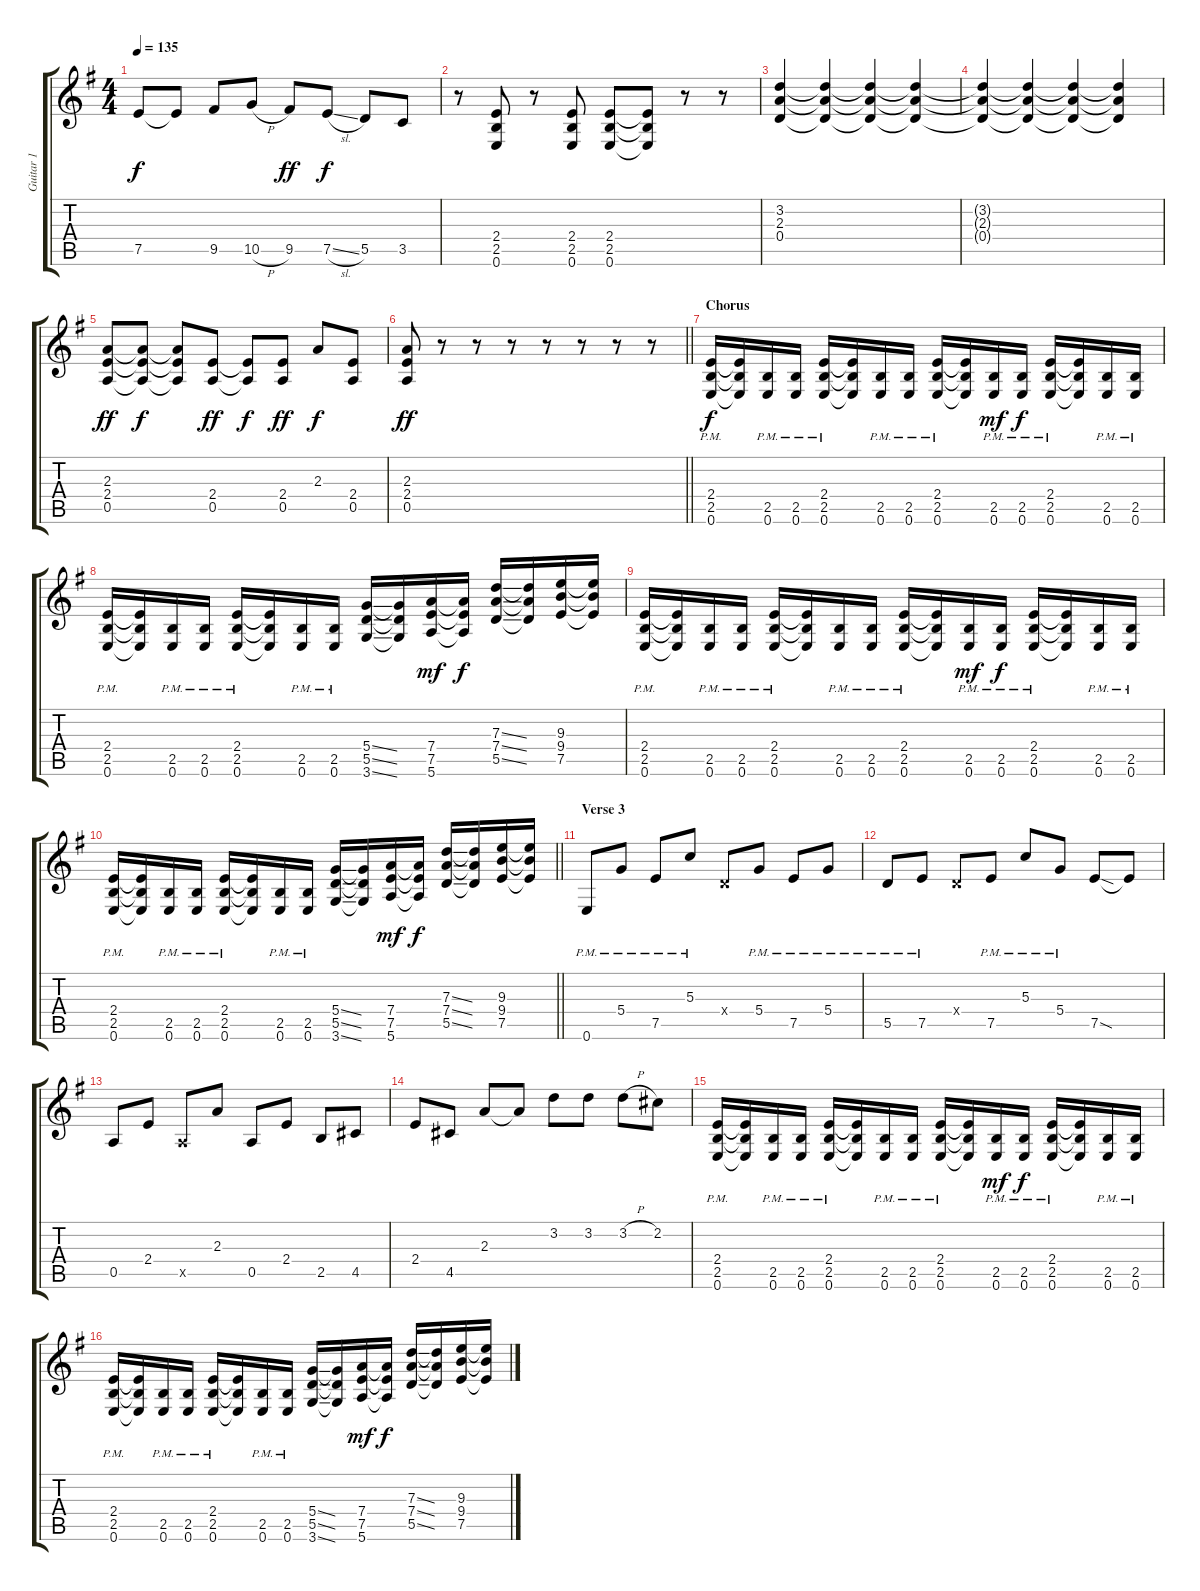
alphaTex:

\track ("Guitar 1" "Guitar 1") {instrument distortionguitar}
\staff {score tabs}
\tuning (E4 B3 G3 D3 A2 E2) {hide}
\ts (4 4)
\tempo 135
\clef g2
\ks g
7.5.8{dy f} 7.5{t}.8 9.5.8 10.5{h}.8 9.5.8{dy ff} 7.5{sl}.8{dy f} 5.5.8 3.5.8 |
r.8 (2.4 2.5 0.6).8 r.8 (2.4 2.5 0.6).8 (2.4 2.5 0.6).8 (2.4{t} 2.5{t} 0.6{t}).8 r.8 r.8 |
(3.2 2.3 0.4).4 (3.2{t} 2.3{t} 0.4{t}).4 (3.2{t} 2.3{t} 0.4{t}).4 (3.2{t} 2.3{t} 0.4{t}).4 |
(3.2{t} 2.3{t} 0.4{t}).4 (3.2{t} 2.3{t} 0.4{t}).4 (3.2{t} 2.3{t} 0.4{t}).4 (3.2{t} 2.3{t} 0.4{t}).4 |
(2.3 2.4 0.5).8{dy ff} (2.3{t} 2.4{t} 0.5{t}).8{dy f} (2.3{t} 2.4{t} 0.5{t}).8 (2.4 0.5).8{dy ff} (2.4{t} 0.5{t}).8{dy f} (2.4 0.5).8{dy ff} 2.3.8{dy f} (2.4 0.5).8 |
\barLineRight lightlight
(2.3 2.4 0.5).8{dy ff} r.8 r.8 r.8 r.8 r.8 r.8 r.8 |
\section ("" "Chorus")
(2.4{pm} 2.5{pm} 0.6{pm}).16{dy f} (2.4{t} 2.5{t} 0.6{t}).16 (2.5{pm} 0.6{pm}).16 (2.5{pm} 0.6{pm}).16 (2.4{pm} 2.5{pm} 0.6{pm}).16 (2.4{t} 2.5{t} 0.6{t}).16 (2.5{pm} 0.6{pm}).16 (2.5{pm} 0.6{pm}).16 (2.4{pm} 2.5{pm} 0.6{pm}).16 (2.4{t} 2.5{t} 0.6{t}).16 (2.5{pm} 0.6{pm}).16{dy mf} (2.5{pm} 0.6{pm}).16{dy f} (2.4{pm} 2.5{pm} 0.6{pm}).16 (2.4{t} 2.5{t} 0.6{t}).16 (2.5{pm} 0.6{pm}).16 (2.5{pm} 0.6{pm}).16 |
(2.4{pm} 2.5{pm} 0.6{pm}).16 (2.4{t} 2.5{t} 0.6{t}).16 (2.5{pm} 0.6{pm}).16 (2.5{pm} 0.6{pm}).16 (2.4{pm} 2.5{pm} 0.6{pm}).16 (2.4{t} 2.5{t} 0.6{t}).16 (2.5{pm} 0.6{pm}).16 (2.5{pm} 0.6{pm}).16 (5.4{ss} 5.5{ss} 3.6{ss}).16 (5.4{t} 5.5{t} 3.6{t}).16 (7.4 7.5 5.6).16{dy mf} (7.4{t} 7.5{t} 5.6{t}).16{dy f} (7.3{ss} 7.4{ss} 5.5{ss}).16 (7.3{t} 7.4{t} 5.5{t}).16 (9.3 9.4 7.5).16 (9.3{t} 9.4{t} 7.5{t}).16 |
(2.4{pm} 2.5{pm} 0.6{pm}).16 (2.4{t} 2.5{t} 0.6{t}).16 (2.5{pm} 0.6{pm}).16 (2.5{pm} 0.6{pm}).16 (2.4{pm} 2.5{pm} 0.6{pm}).16 (2.4{t} 2.5{t} 0.6{t}).16 (2.5{pm} 0.6{pm}).16 (2.5{pm} 0.6{pm}).16 (2.4{pm} 2.5{pm} 0.6{pm}).16 (2.4{t} 2.5{t} 0.6{t}).16 (2.5{pm} 0.6{pm}).16{dy mf} (2.5{pm} 0.6{pm}).16{dy f} (2.4{pm} 2.5{pm} 0.6{pm}).16 (2.4{t} 2.5{t} 0.6{t}).16 (2.5{pm} 0.6{pm}).16 (2.5{pm} 0.6{pm}).16 |
\barLineRight lightlight
(2.4{pm} 2.5{pm} 0.6{pm}).16 (2.4{t} 2.5{t} 0.6{t}).16 (2.5{pm} 0.6{pm}).16 (2.5{pm} 0.6{pm}).16 (2.4{pm} 2.5{pm} 0.6{pm}).16 (2.4{t} 2.5{t} 0.6{t}).16 (2.5{pm} 0.6{pm}).16 (2.5{pm} 0.6{pm}).16 (5.4{ss} 5.5{ss} 3.6{ss}).16 (5.4{t} 5.5{t} 3.6{t}).16 (7.4 7.5 5.6).16{dy mf} (7.4{t} 7.5{t} 5.6{t}).16{dy f} (7.3{ss} 7.4{ss} 5.5{ss}).16 (7.3{t} 7.4{t} 5.5{t}).16 (9.3 9.4 7.5).16 (9.3{t} 9.4{t} 7.5{t}).16 |
\section ("" "Verse 3")
0.6{pm}.8 5.4{pm}.8 7.5{pm}.8 5.3{pm}.8 0.4{x}.8 5.4{pm}.8 7.5{pm}.8 5.4{pm}.8 |
5.5{pm}.8 7.5{pm}.8 0.4{x}.8 7.5{pm}.8 5.3{pm}.8 5.4{pm}.8 7.5{sod}.8 7.5{t}.8 |
0.5.8 2.4.8 0.5{x}.8 2.3.8 0.5.8 2.4.8 2.5.8 4.5.8 |
2.4.8 4.5.8 2.3.8 2.3{t}.8 3.2.8 3.2.8 3.2{h}.8 2.2.8 |
(2.4{pm} 2.5{pm} 0.6{pm}).16 (2.4{t} 2.5{t} 0.6{t}).16 (2.5{pm} 0.6{pm}).16 (2.5{pm} 0.6{pm}).16 (2.4{pm} 2.5{pm} 0.6{pm}).16 (2.4{t} 2.5{t} 0.6{t}).16 (2.5{pm} 0.6{pm}).16 (2.5{pm} 0.6{pm}).16 (2.4{pm} 2.5{pm} 0.6{pm}).16 (2.4{t} 2.5{t} 0.6{t}).16 (2.5{pm} 0.6{pm}).16{dy mf} (2.5{pm} 0.6{pm}).16{dy f} (2.4{pm} 2.5{pm} 0.6{pm}).16 (2.4{t} 2.5{t} 0.6{t}).16 (2.5{pm} 0.6{pm}).16 (2.5{pm} 0.6{pm}).16 |
(2.4{pm} 2.5{pm} 0.6{pm}).16 (2.4{t} 2.5{t} 0.6{t}).16 (2.5{pm} 0.6{pm}).16 (2.5{pm} 0.6{pm}).16 (2.4{pm} 2.5{pm} 0.6{pm}).16 (2.4{t} 2.5{t} 0.6{t}).16 (2.5{pm} 0.6{pm}).16 (2.5{pm} 0.6{pm}).16 (5.4{ss} 5.5{ss} 3.6{ss}).16 (5.4{t} 5.5{t} 3.6{t}).16 (7.4 7.5 5.6).16{dy mf} (7.4{t} 7.5{t} 5.6{t}).16{dy f} (7.3{ss} 7.4{ss} 5.5{ss}).16 (7.3{t} 7.4{t} 5.5{t}).16 (9.3 9.4 7.5).16 (9.3{t} 9.4{t} 7.5{t}).16
